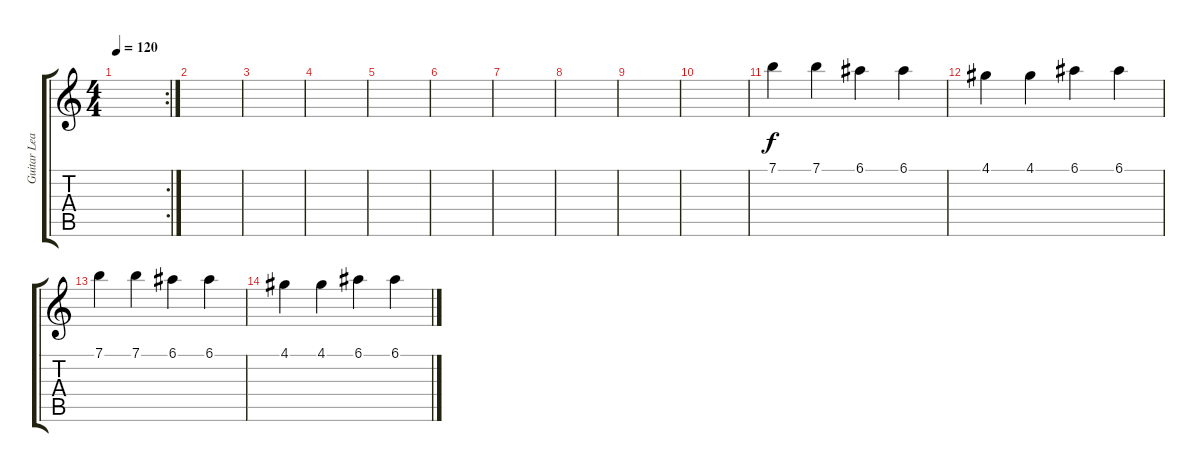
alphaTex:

\track ("Guitar Lead" "Guitar Lea") {instrument electricguitarjazz}
\staff {score tabs}
\tuning (E4 B3 G3 D3 A2 E2) {hide}
\rc 2
\ts (4 4)
\tempo 120
\clef g2
\ks c
|
|
|
|
|
|
|
|
|
|
7.1.4 7.1.4 6.1.4 6.1.4 |
4.1.4 4.1.4 6.1.4 6.1.4 |
7.1.4 7.1.4 6.1.4 6.1.4 |
4.1.4 4.1.4 6.1.4 6.1.4
